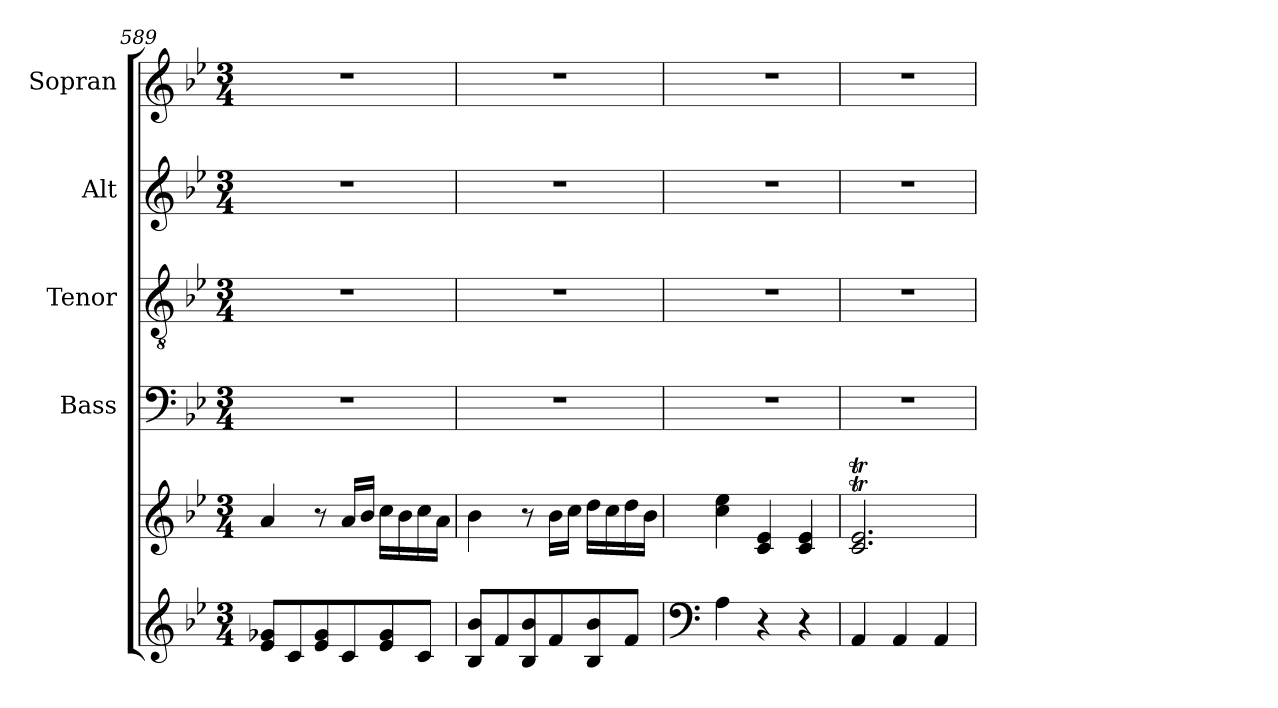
**kern	**kern	**kern	**kern	**kern	**kern
*part5	*part5	*part4	*part3	*part2	*part1
*staff6	*staff5	*staff4	*staff3	*staff2	*staff1
*	*	*I"Bass	*I"Tenor	*I"Alt	*I"Sopran
*	*	*I'B.	*I'T.	*I'A.	*I'S.
!!LO:PB:g=z
*clefG2	*clefG2	*clefF4	*clefGv2	*clefG2	*clefG2
*k[b-e-]	*k[b-e-]	*k[b-e-]	*k[b-e-]	*k[b-e-]	*k[b-e-]
*B-:	*B-:	*B-:	*B-:	*B-:	*B-:
*M3/4	*M3/4	*M3/4	*M3/4	*M3/4	*M3/4
=589	=589	=589	=589	=589	=589
8e-/ 8g-X/L	4a/	2.r	2.r	2.r	2.r
8c/	.	.	.	.	.
8e-/ 8g-/	8r	.	.	.	.
8c/	16a/LL	.	.	.	.
.	16b-/JJ	.	.	.	.
8e-/ 8g-/	16cc\LL	.	.	.	.
.	16b-\	.	.	.	.
8c/J	16cc\	.	.	.	.
.	16a\JJ	.	.	.	.
=590	=590	=590	=590	=590	=590
8B-/ 8b-/L	4b-\	2.r	2.r	2.r	2.r
8f/	.	.	.	.	.
8B-/ 8b-/	8r	.	.	.	.
8f/	16b-\LL	.	.	.	.
.	16cc\JJ	.	.	.	.
8B-/ 8b-/	16dd\LL	.	.	.	.
.	16cc\	.	.	.	.
8f/J	16dd\	.	.	.	.
.	16b-\JJ	.	.	.	.
=591	=591	=591	=591	=591	=591
*clefF4	*	*	*	*	*
4A\	4cc\ 4ee-\	2.r	2.r	2.r	2.r
4r	4c/ 4e-/	.	.	.	.
4r	4c/ 4e-/	.	.	.	.
=592	=592	=592	=592	=592	=592
4AA/	2.c/T 2.e-/T	2.r	2.r	2.r	2.r
4AA/	.	.	.	.	.
4AA/	.	.	.	.	.
=	=	=	=	=	=
*-	*-	*-	*-	*-	*-
